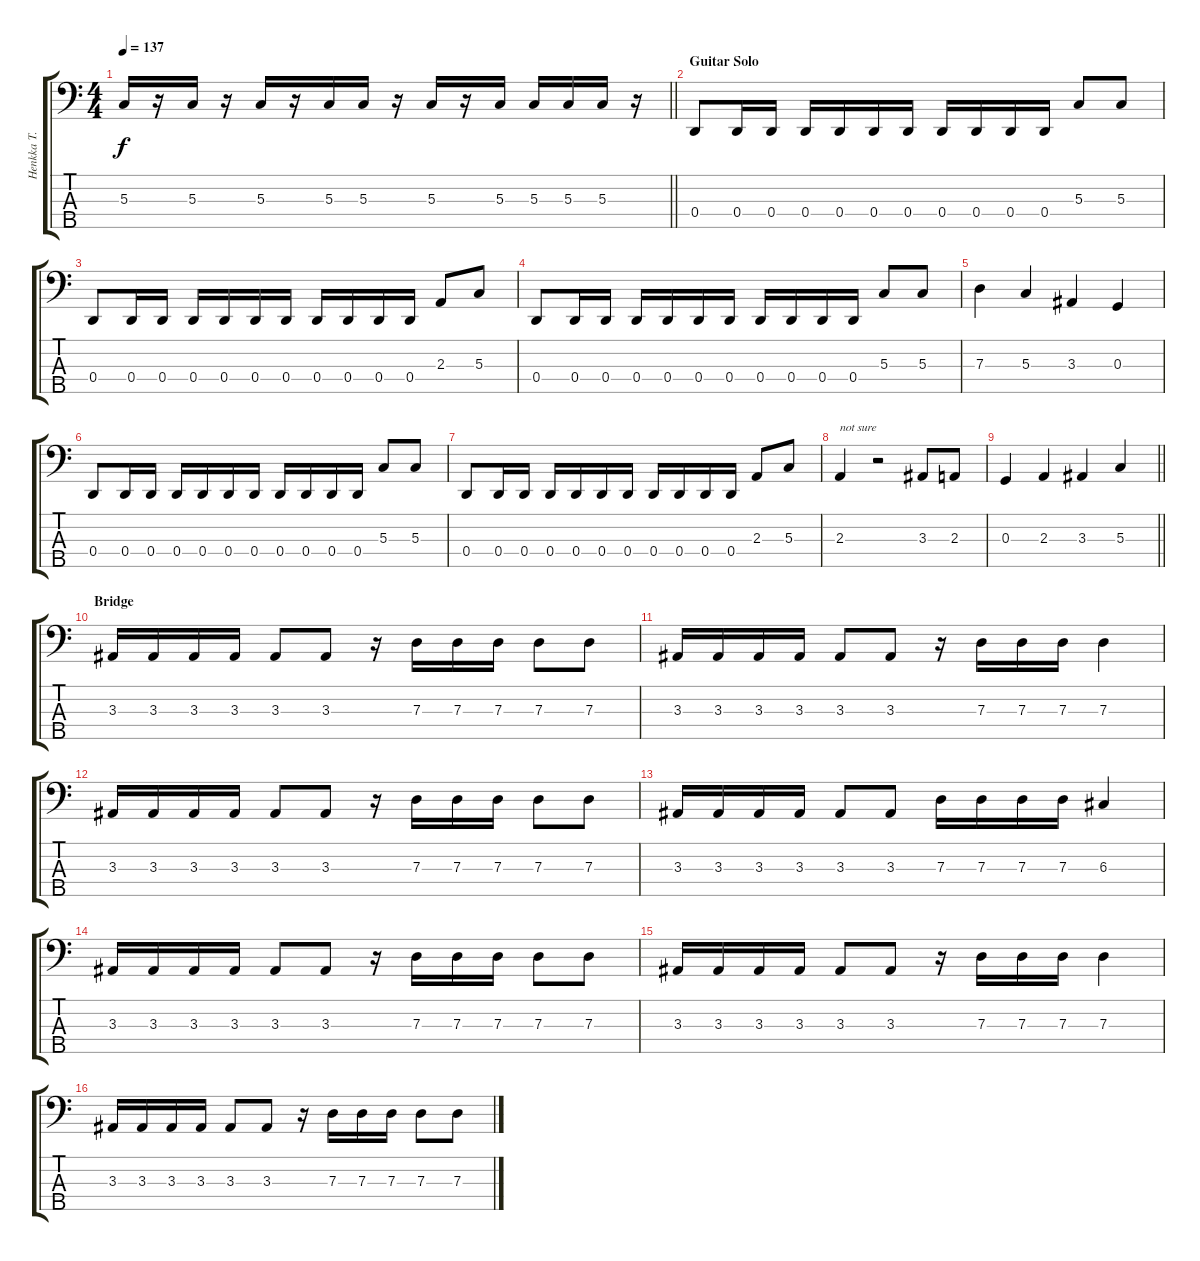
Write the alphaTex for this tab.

\track ("Henkka T. Blacksmith" "Henkka T. ") {instrument electricbasspick}
\staff {score tabs}
\tuning (F2 C2 G1 D1 A0) {hide}
\ts (4 4)
\tempo 137
\clef f4
\barLineRight lightlight
\ks c
5.3.16{dy f} r.16 5.3.16 r.16 5.3.16 r.16 5.3.16 5.3.16 r.16 5.3.16 r.16 5.3.16 5.3.16 5.3.16 5.3.16 r.16 |
\section ("" "Guitar Solo")
0.4.8 0.4.16 0.4.16 0.4.16 0.4.16 0.4.16 0.4.16 0.4.16 0.4.16 0.4.16 0.4.16 5.3.8 5.3.8 |
0.4.8 0.4.16 0.4.16 0.4.16 0.4.16 0.4.16 0.4.16 0.4.16 0.4.16 0.4.16 0.4.16 2.3.8 5.3.8 |
0.4.8 0.4.16 0.4.16 0.4.16 0.4.16 0.4.16 0.4.16 0.4.16 0.4.16 0.4.16 0.4.16 5.3.8 5.3.8 |
7.3.4 5.3.4 3.3.4 0.3.4 |
0.4.8 0.4.16 0.4.16 0.4.16 0.4.16 0.4.16 0.4.16 0.4.16 0.4.16 0.4.16 0.4.16 5.3.8 5.3.8 |
0.4.8 0.4.16 0.4.16 0.4.16 0.4.16 0.4.16 0.4.16 0.4.16 0.4.16 0.4.16 0.4.16 2.3.8 5.3.8 |
2.3.4{txt "not sure"} r.2 3.3.8 2.3.8 |
\barLineRight lightlight
0.3.4 2.3.4 3.3.4 5.3.4 |
\section ("" "Bridge")
3.3.16 3.3.16 3.3.16 3.3.16 3.3.8 3.3.8 r.16 7.3.16 7.3.16 7.3.16 7.3.8 7.3.8 |
3.3.16 3.3.16 3.3.16 3.3.16 3.3.8 3.3.8 r.16 7.3.16 7.3.16 7.3.16 7.3.4 |
3.3.16 3.3.16 3.3.16 3.3.16 3.3.8 3.3.8 r.16 7.3.16 7.3.16 7.3.16 7.3.8 7.3.8 |
3.3.16 3.3.16 3.3.16 3.3.16 3.3.8 3.3.8 7.3.16 7.3.16 7.3.16 7.3.16 6.3.4 |
3.3.16 3.3.16 3.3.16 3.3.16 3.3.8 3.3.8 r.16 7.3.16 7.3.16 7.3.16 7.3.8 7.3.8 |
3.3.16 3.3.16 3.3.16 3.3.16 3.3.8 3.3.8 r.16 7.3.16 7.3.16 7.3.16 7.3.4 |
3.3.16 3.3.16 3.3.16 3.3.16 3.3.8 3.3.8 r.16 7.3.16 7.3.16 7.3.16 7.3.8 7.3.8
